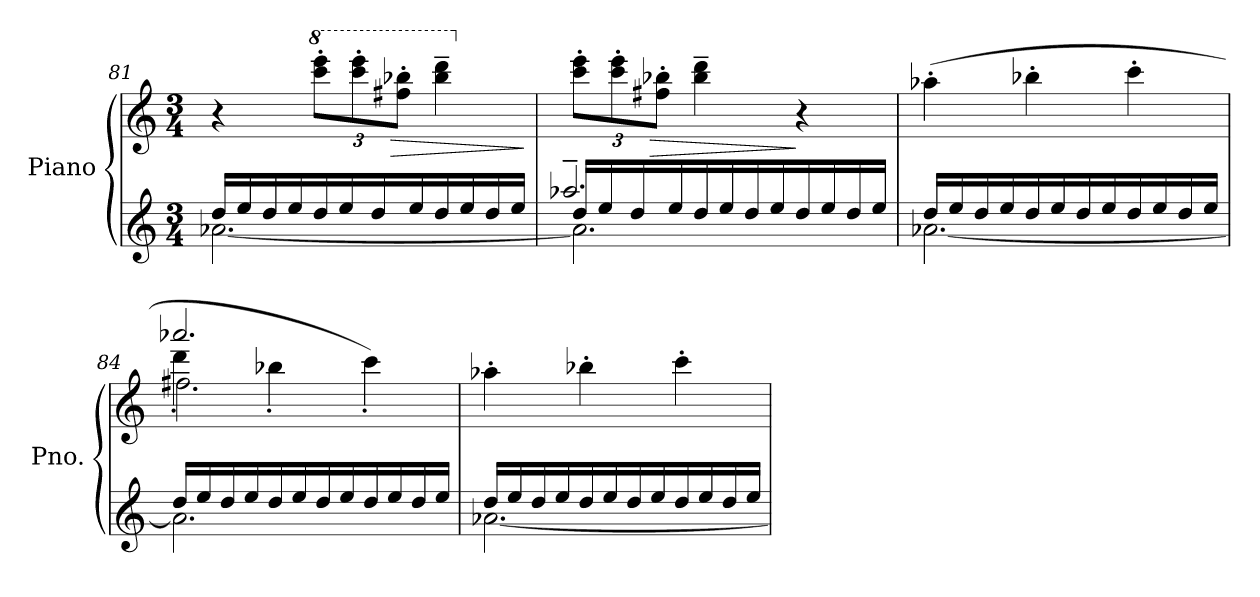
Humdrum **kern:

**kern	**kern	**dynam
*part1	*part1	*part1
*staff2	*staff1	*staff1/2
*I"Piano	*	*
*I'Pno.	*	*
*clefG2	*clefG2	*
*k[]	*k[]	*
*M3/4	*M3/4	*
=81	=81	=81
*^	*	*
16dd/LL	[2.a-X\	4r	.
16ee/	.	.	.
16dd/	.	.	.
16ee/	.	.	.
*	*	*8va	*
*	*	*Xbrackettup	*
16dd/	.	12cccc\' 12eeee\'L	.
16ee/	.	.	.
.	.	12cccc\' 12eeee\'	.
16dd/	.	.	.
!	!	!	!LO:HP:b
.	.	12fff#X\' 12bbb-X\'J	>
16ee/	.	.	.
16dd/	.	4bbb-\~ 4dddd\~	.
16ee/	.	.	.
16dd/	.	.	.
16ee/JJ	.	.	.
*v	*v	*	*
.	.	]
=82	=82	=82
*^	*	*
*	*^	*	*
*	*	*	*X8va	*
16dd/LL	2.a-\]	2.aa-X~/	12ccc\' 12eee\'L	.
16ee/	.	.	.	.
.	.	.	12ccc\' 12eee\'	.
16dd/	.	.	.	.
!	!	!	!	!LO:HP:b
.	.	.	12ff#X\' 12bb-X\'J	>
16ee/	.	.	.	.
16dd/	.	.	4bb-\~ 4ddd\~	.
16ee/	.	.	.	.
16dd/	.	.	.	.
16ee/	.	.	.	.
16dd/	.	.	4r	]
16ee/	.	.	.	.
16dd/	.	.	.	.
16ee/JJ	.	.	.	.
*	*v	*v	*	*
!!LO:LB:g=z
=83	=83	=83	=83
16dd/LL	[2.a-X\	(>4aa-X'\	.
16ee/	.	.	.
16dd/	.	.	.
16ee/	.	.	.
16dd/	.	4bb-X'\	.
16ee/	.	.	.
16dd/	.	.	.
16ee/	.	.	.
16dd/	.	4ccc'\	.
16ee/	.	.	.
16dd/	.	.	.
16ee/JJ	.	.	.
=84	=84	=84	=84
*	*	*^	*
*	*	*	*^	*
16dd/LL	2.a-\]	2.aaa-X:/	4ddd'\	2.ff#X\	.
16ee/	.	.	.	.	.
16dd/	.	.	.	.	.
16ee/	.	.	.	.	.
16dd/	.	.	4bb-X'\	.	.
16ee/	.	.	.	.	.
16dd/	.	.	.	.	.
16ee/	.	.	.	.	.
16dd/	.	.	4ccc'\)	.	.
16ee/	.	.	.	.	.
16dd/	.	.	.	.	.
16ee/JJ	.	.	.	.	.
*	*	*v	*v	*v	*
=85	=85	=85	=85
16dd/LL	[2.a-X\	4aa-X'\	.
16ee/	.	.	.
16dd/	.	.	.
16ee/	.	.	.
16dd/	.	4bb-X'\	.
16ee/	.	.	.
16dd/	.	.	.
16ee/	.	.	.
16dd/	.	4ccc'\	.
16ee/	.	.	.
16dd/	.	.	.
16ee/JJ	.	.	.
*v	*v	*	*
=	=	=
*-	*-	*-
